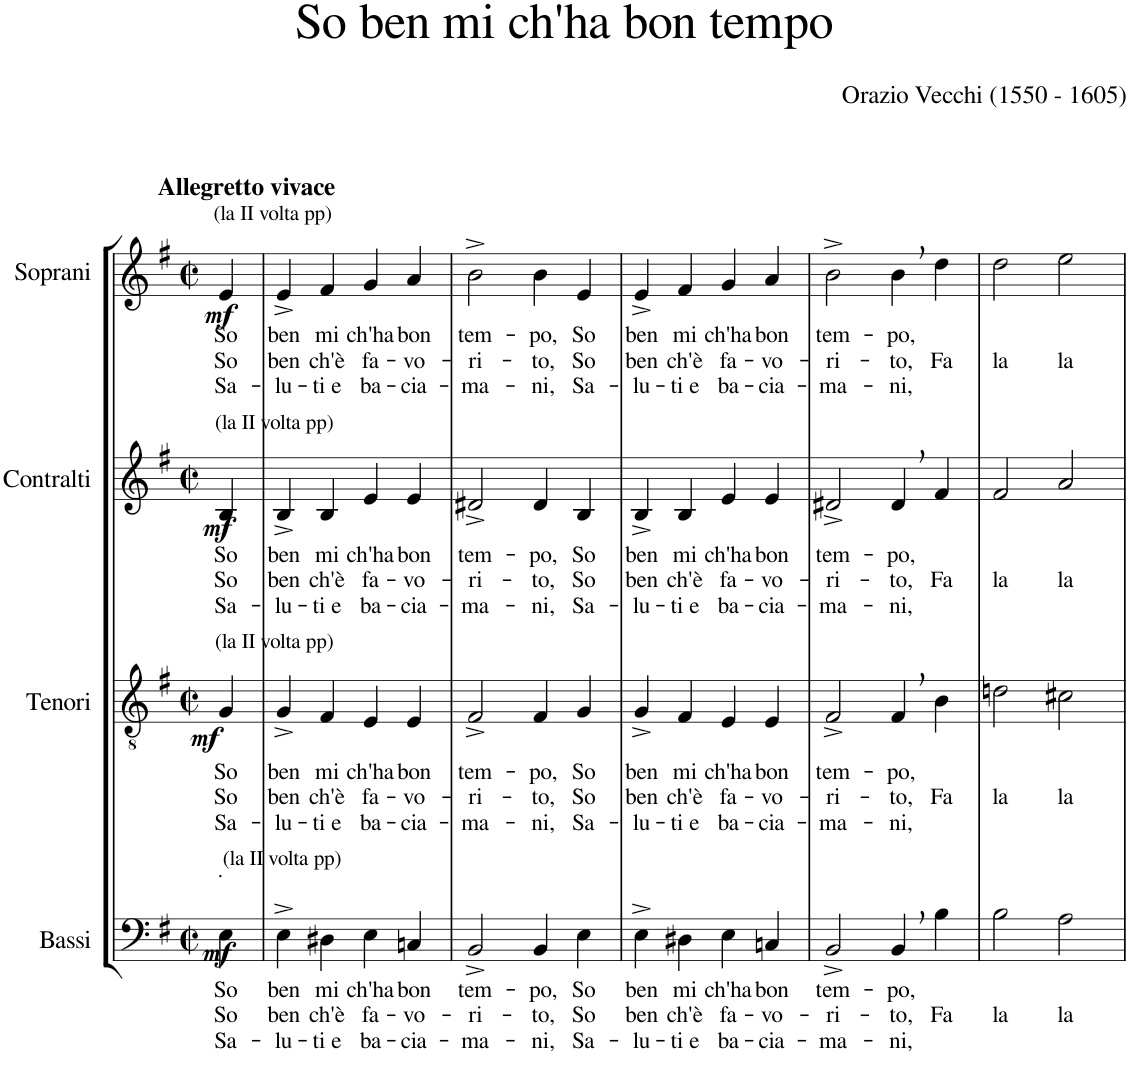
**kern	**text	**text	**text	**dynam	**kern	**text	**text	**text	**dynam	**kern	**text	**text	**text	**dynam	**kern	**text	**text	**text	**dynam
*part4	*part4	*part4	*part4	*part4	*part3	*part3	*part3	*part3	*part3	*part2	*part2	*part2	*part2	*part2	*part1	*part1	*part1	*part1	*part1
*staff4	*staff4	*staff4	*staff4	*staff4	*staff3	*staff3	*staff3	*staff3	*staff3	*staff2	*staff2	*staff2	*staff2	*staff2	*staff1	*staff1	*staff1	*staff1	*staff1
*I"Bassi	*	*	*	*	*I"Tenori	*	*	*	*	*I"Contralti	*	*	*	*	*I"Soprani	*	*	*	*
*clefF4	*	*	*	*	*clefGv2	*	*	*	*	*clefG2	*	*	*	*	*clefG2	*	*	*	*
*	*	*	*	*	*	*	*	*	*	*	*	*	*	*	*Trd1c2	*	*	*	*
*k[f#]	*	*	*	*	*k[f#]	*	*	*	*	*k[f#]	*	*	*	*	*k[f#]	*	*	*	*
*G:	*	*	*	*	*G:	*	*	*	*	*G:	*	*	*	*	*G:	*	*	*	*
*M2/2	*	*	*	*	*M2/2	*	*	*	*	*M2/2	*	*	*	*	*M2/2	*	*	*	*
*met(c|)	*	*	*	*	*met(c|)	*	*	*	*	*met(c|)	*	*	*	*	*met(c|)	*	*	*	*
=1	=1	=1	=1	=1	=1	=1	=1	=1	=1	=1	=1	=1	=1	=1	=1	=1	=1	=1	=1
!	!	!	!	!	!	!	!	!	!	!	!	!	!	!	!LO:TX:a:B:t=Allegretto vivace	!	!	!	!
!	!	!	!	!	!	!	!	!	!	!	!	!	!	!	!LO:TX:a:t=(la II volta pp)	!	!	!	!
!	!	!	!	!	!	!	!	!	!	!LO:TX:a:t=(la II volta pp)	!	!	!	!	!	!	!	!	!
!	!	!	!	!	!LO:TX:a:t=(la II volta pp)	!	!	!	!	!	!	!	!	!	!	!	!	!	!
!LO:TX:a:t=.	!	!	!	!	!	!	!	!	!	!	!	!	!	!	!	!	!	!	!
!LO:TX:a:t=(la II volta pp)	!	!	!	!	!	!	!	!	!	!	!	!	!	!	!	!	!	!	!
!	!LO:LY:b	!LO:LY:b	!LO:LY:b	!LO:DY:b	!	!LO:LY:b	!LO:LY:b	!LO:LY:b	!LO:DY:b	!	!LO:LY:b	!LO:LY:b	!LO:LY:b	!LO:DY:b	!	!LO:LY:b	!LO:LY:b	!LO:LY:b	!LO:DY:b
4E\	So	So	Sa-	mf	4G/	So	So	Sa-	mf	4B/	So	So	Sa-	mf	4e/	So	So	Sa-	mf
=2	=2	=2	=2	=2	=2	=2	=2	=2	=2	=2	=2	=2	=2	=2	=2	=2	=2	=2	=2
!	!LO:LY:b	!LO:LY:b	!LO:LY:b	!	!	!LO:LY:b	!LO:LY:b	!LO:LY:b	!	!	!LO:LY:b	!LO:LY:b	!LO:LY:b	!	!	!LO:LY:b	!LO:LY:b	!LO:LY:b	!
4E^\	ben	ben	-lu-	.	4G^/	ben	ben	-lu-	.	4B^/	ben	ben	-lu-	.	4e^/	ben	ben	-lu-	.
!	!LO:LY:b	!LO:LY:b	!LO:LY:b	!	!	!LO:LY:b	!LO:LY:b	!LO:LY:b	!	!	!LO:LY:b	!LO:LY:b	!LO:LY:b	!	!	!LO:LY:b	!LO:LY:b	!LO:LY:b	!
4D#X\	mi	ch'è	-ti e	.	4F#/	mi	ch'è	-ti e	.	4B/	mi	ch'è	-ti e	.	4f#/	mi	ch'è	-ti e	.
!	!LO:LY:b	!LO:LY:b	!LO:LY:b	!	!	!LO:LY:b	!LO:LY:b	!LO:LY:b	!	!	!LO:LY:b	!LO:LY:b	!LO:LY:b	!	!	!LO:LY:b	!LO:LY:b	!LO:LY:b	!
4E\	ch'ha	fa-	ba-	.	4E/	ch'ha	fa-	ba-	.	4e/	ch'ha	fa-	ba-	.	4g/	ch'ha	fa-	ba-	.
!	!LO:LY:b	!LO:LY:b	!LO:LY:b	!	!	!LO:LY:b	!LO:LY:b	!LO:LY:b	!	!	!LO:LY:b	!LO:LY:b	!LO:LY:b	!	!	!LO:LY:b	!LO:LY:b	!LO:LY:b	!
4Cn/	bon	-vo-	-cia-	.	4E/	bon	-vo-	-cia-	.	4e/	bon	-vo-	-cia-	.	4a/	bon	-vo-	-cia-	.
=3	=3	=3	=3	=3	=3	=3	=3	=3	=3	=3	=3	=3	=3	=3	=3	=3	=3	=3	=3
!	!LO:LY:b	!LO:LY:b	!LO:LY:b	!	!	!LO:LY:b	!LO:LY:b	!LO:LY:b	!	!	!LO:LY:b	!LO:LY:b	!LO:LY:b	!	!	!LO:LY:b	!LO:LY:b	!LO:LY:b	!
2BB^/	tem-	-ri-	-ma-	.	2F#^/	tem-	-ri-	-ma-	.	2d#X^/	tem-	-ri-	-ma-	.	2b^\	tem-	-ri-	-ma-	.
!	!LO:LY:b	!LO:LY:b	!LO:LY:b	!	!	!LO:LY:b	!LO:LY:b	!LO:LY:b	!	!	!LO:LY:b	!LO:LY:b	!LO:LY:b	!	!	!LO:LY:b	!LO:LY:b	!LO:LY:b	!
4BB/	-po,	-to,	-ni,	.	4F#/	-po,	-to,	-ni,	.	4d#/	-po,	-to,	-ni,	.	4b\	-po,	-to,	-ni,	.
!	!LO:LY:b	!LO:LY:b	!LO:LY:b	!	!	!LO:LY:b	!LO:LY:b	!LO:LY:b	!	!	!LO:LY:b	!LO:LY:b	!LO:LY:b	!	!	!LO:LY:b	!LO:LY:b	!LO:LY:b	!
4E\	So	So	Sa-	.	4G/	So	So	Sa-	.	4B/	So	So	Sa-	.	4e/	So	So	Sa-	.
=4	=4	=4	=4	=4	=4	=4	=4	=4	=4	=4	=4	=4	=4	=4	=4	=4	=4	=4	=4
!	!LO:LY:b	!LO:LY:b	!LO:LY:b	!	!	!LO:LY:b	!LO:LY:b	!LO:LY:b	!	!	!LO:LY:b	!LO:LY:b	!LO:LY:b	!	!	!LO:LY:b	!LO:LY:b	!LO:LY:b	!
4E^\	ben	ben	-lu-	.	4G^/	ben	ben	-lu-	.	4B^/	ben	ben	-lu-	.	4e^/	ben	ben	-lu-	.
!	!LO:LY:b	!LO:LY:b	!LO:LY:b	!	!	!LO:LY:b	!LO:LY:b	!LO:LY:b	!	!	!LO:LY:b	!LO:LY:b	!LO:LY:b	!	!	!LO:LY:b	!LO:LY:b	!LO:LY:b	!
4D#X\	mi	ch'è	-ti e	.	4F#/	mi	ch'è	-ti e	.	4B/	mi	ch'è	-ti e	.	4f#/	mi	ch'è	-ti e	.
!	!LO:LY:b	!LO:LY:b	!LO:LY:b	!	!	!LO:LY:b	!LO:LY:b	!LO:LY:b	!	!	!LO:LY:b	!LO:LY:b	!LO:LY:b	!	!	!LO:LY:b	!LO:LY:b	!LO:LY:b	!
4E\	ch'ha	fa-	ba-	.	4E/	ch'ha	fa-	ba-	.	4e/	ch'ha	fa-	ba-	.	4g/	ch'ha	fa-	ba-	.
!	!LO:LY:b	!LO:LY:b	!LO:LY:b	!	!	!LO:LY:b	!LO:LY:b	!LO:LY:b	!	!	!LO:LY:b	!LO:LY:b	!LO:LY:b	!	!	!LO:LY:b	!LO:LY:b	!LO:LY:b	!
4Cn/	bon	-vo-	-cia-	.	4E/	bon	-vo-	-cia-	.	4e/	bon	-vo-	-cia-	.	4a/	bon	-vo-	-cia-	.
=5	=5	=5	=5	=5	=5	=5	=5	=5	=5	=5	=5	=5	=5	=5	=5	=5	=5	=5	=5
!	!LO:LY:b	!LO:LY:b	!LO:LY:b	!	!	!LO:LY:b	!LO:LY:b	!LO:LY:b	!	!	!LO:LY:b	!LO:LY:b	!LO:LY:b	!	!	!LO:LY:b	!LO:LY:b	!LO:LY:b	!
2BB^/	tem-	-ri-	-ma-	.	2F#^/	tem-	-ri-	-ma-	.	2d#X^/	tem-	-ri-	-ma-	.	2b^\	tem-	-ri-	-ma-	.
!	!LO:LY:b	!LO:LY:b	!LO:LY:b	!	!	!LO:LY:b	!LO:LY:b	!LO:LY:b	!	!	!LO:LY:b	!LO:LY:b	!LO:LY:b	!	!	!LO:LY:b	!LO:LY:b	!LO:LY:b	!
4BB,/	-po,	-to,	-ni,	.	4F#,/	-po,	-to,	-ni,	.	4d#,/	-po,	-to,	-ni,	.	4b,\	-po,	-to,	-ni,	.
!	!	!LO:LY:b	!	!	!	!	!LO:LY:b	!	!	!	!	!LO:LY:b	!	!	!	!	!LO:LY:b	!	!
4B\	.	Fa	.	.	4B\	.	Fa	.	.	4f#/	.	Fa	.	.	4dd\	.	Fa	.	.
=6	=6	=6	=6	=6	=6	=6	=6	=6	=6	=6	=6	=6	=6	=6	=6	=6	=6	=6	=6
!	!	!LO:LY:b	!	!	!	!	!LO:LY:b	!	!	!	!	!LO:LY:b	!	!	!	!	!LO:LY:b	!	!
2B\	.	la	.	.	2dn\	.	la	.	.	2f#/	.	la	.	.	2dd\	.	la	.	.
!	!	!LO:LY:b	!	!	!	!	!LO:LY:b	!	!	!	!	!LO:LY:b	!	!	!	!	!LO:LY:b	!	!
2A\	.	la	.	.	2c#X\	.	la	.	.	2a/	.	la	.	.	2ee\	.	la	.	.
=	=	=	=	=	=	=	=	=	=	=	=	=	=	=	=	=	=	=	=
*-	*-	*-	*-	*-	*-	*-	*-	*-	*-	*-	*-	*-	*-	*-	*-	*-	*-	*-	*-
